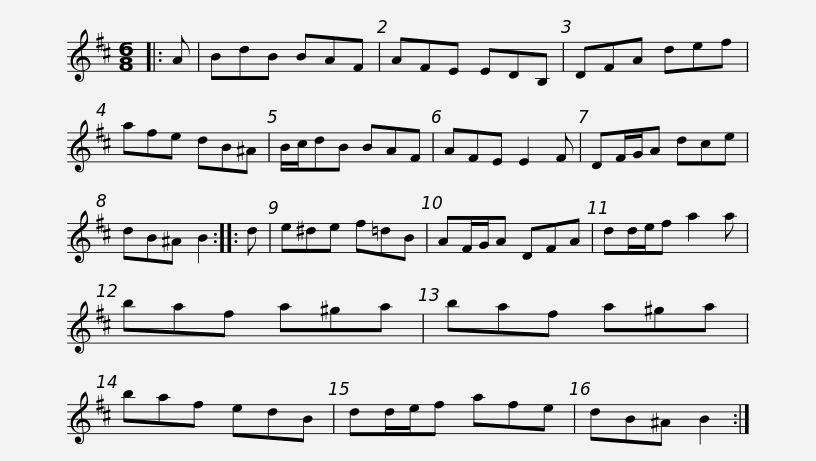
X:1
L:1/8
M:6/8
I:linebreak $
K:Bmin
V:1 treble
V:1
|: A | BdB BAF | AFE EDB, | DFA def | afe dB^A | %5
 B/c/dB BAF | AFE E2 F |$ DF/G/A dce | dB^A B2 :: d | %10
 e^de f=dB | AF/G/A DFA | dd/e/f a2 a | baf a^ga |$ baf a^ga | %15
 baf edB | dd/e/f afe | dB^A B2 :| %18
